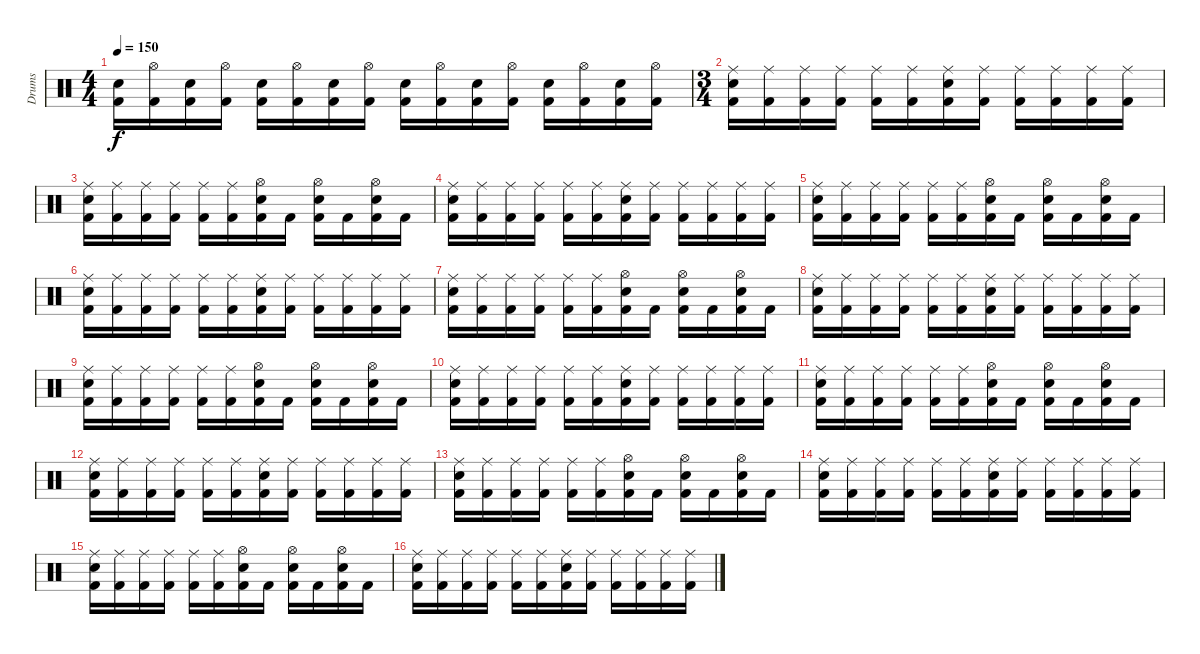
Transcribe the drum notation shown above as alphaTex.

\track ("Drums" "Drums") {instrument percussion}
\staff {score}
\articulation defaults
\ts (4 4)
\tempo 150
\clef neutral
\ks c
("Snare (hit) 2" "Kick (hit) 2").16{dy f} ("Hi-Hat (open)" "Kick (hit) 2").16 ("Snare (hit) 2" "Kick (hit) 2").16 ("Hi-Hat (open)" "Kick (hit) 2").16 ("Snare (hit) 2" "Kick (hit) 2").16 ("Hi-Hat (open)" "Kick (hit) 2").16 ("Snare (hit) 2" "Kick (hit) 2").16 ("Hi-Hat (open)" "Kick (hit) 2").16 ("Snare (hit) 2" "Kick (hit) 2").16 ("Hi-Hat (open)" "Kick (hit) 2").16 ("Snare (hit) 2" "Kick (hit) 2").16 ("Hi-Hat (open)" "Kick (hit) 2").16 ("Snare (hit) 2" "Kick (hit) 2").16 ("Hi-Hat (open)" "Kick (hit) 2").16 ("Snare (hit) 2" "Kick (hit) 2").16 ("Hi-Hat (open)" "Kick (hit) 2").16 |
\ts (3 4)
("Ride (middle)" "Snare (hit) 2" "Kick (hit) 2").16 ("Ride (middle)" "Kick (hit) 2").16 ("Ride (middle)" "Kick (hit) 2").16 ("Ride (middle)" "Kick (hit) 2").16 ("Ride (middle)" "Kick (hit) 2").16 ("Ride (middle)" "Kick (hit) 2").16 ("Ride (middle)" "Snare (hit) 2" "Kick (hit) 2").16 ("Ride (middle)" "Kick (hit) 2").16 ("Ride (middle)" "Kick (hit) 2").16 ("Ride (middle)" "Kick (hit) 2").16 ("Ride (middle)" "Kick (hit) 2").16 ("Ride (middle)" "Kick (hit) 2").16 |
("Ride (middle)" "Snare (hit) 2" "Kick (hit) 2").16 ("Ride (middle)" "Kick (hit) 2").16 ("Ride (middle)" "Kick (hit) 2").16 ("Ride (middle)" "Kick (hit) 2").16 ("Ride (middle)" "Kick (hit) 2").16 ("Ride (middle)" "Kick (hit) 2").16 ("Hi-Hat (open)" "Snare (hit) 2" "Kick (hit) 2").16 "Kick (hit) 2".16 ("Hi-Hat (open)" "Snare (hit) 2" "Kick (hit) 2").16 "Kick (hit) 2".16 ("Hi-Hat (open)" "Snare (hit) 2" "Kick (hit) 2").16 "Kick (hit) 2".16 |
("Ride (middle)" "Snare (hit) 2" "Kick (hit) 2").16 ("Ride (middle)" "Kick (hit) 2").16 ("Ride (middle)" "Kick (hit) 2").16 ("Ride (middle)" "Kick (hit) 2").16 ("Ride (middle)" "Kick (hit) 2").16 ("Ride (middle)" "Kick (hit) 2").16 ("Ride (middle)" "Snare (hit) 2" "Kick (hit) 2").16 ("Ride (middle)" "Kick (hit) 2").16 ("Ride (middle)" "Kick (hit) 2").16 ("Ride (middle)" "Kick (hit) 2").16 ("Ride (middle)" "Kick (hit) 2").16 ("Ride (middle)" "Kick (hit) 2").16 |
("Ride (middle)" "Snare (hit) 2" "Kick (hit) 2").16 ("Ride (middle)" "Kick (hit) 2").16 ("Ride (middle)" "Kick (hit) 2").16 ("Ride (middle)" "Kick (hit) 2").16 ("Ride (middle)" "Kick (hit) 2").16 ("Ride (middle)" "Kick (hit) 2").16 ("Hi-Hat (open)" "Snare (hit) 2" "Kick (hit) 2").16 "Kick (hit) 2".16 ("Hi-Hat (open)" "Snare (hit) 2" "Kick (hit) 2").16 "Kick (hit) 2".16 ("Hi-Hat (open)" "Snare (hit) 2" "Kick (hit) 2").16 "Kick (hit) 2".16 |
("Ride (middle)" "Snare (hit) 2" "Kick (hit) 2").16 ("Ride (middle)" "Kick (hit) 2").16 ("Ride (middle)" "Kick (hit) 2").16 ("Ride (middle)" "Kick (hit) 2").16 ("Ride (middle)" "Kick (hit) 2").16 ("Ride (middle)" "Kick (hit) 2").16 ("Ride (middle)" "Snare (hit) 2" "Kick (hit) 2").16 ("Ride (middle)" "Kick (hit) 2").16 ("Ride (middle)" "Kick (hit) 2").16 ("Ride (middle)" "Kick (hit) 2").16 ("Ride (middle)" "Kick (hit) 2").16 ("Ride (middle)" "Kick (hit) 2").16 |
("Ride (middle)" "Snare (hit) 2" "Kick (hit) 2").16 ("Ride (middle)" "Kick (hit) 2").16 ("Ride (middle)" "Kick (hit) 2").16 ("Ride (middle)" "Kick (hit) 2").16 ("Ride (middle)" "Kick (hit) 2").16 ("Ride (middle)" "Kick (hit) 2").16 ("Hi-Hat (open)" "Snare (hit) 2" "Kick (hit) 2").16 "Kick (hit) 2".16 ("Hi-Hat (open)" "Snare (hit) 2" "Kick (hit) 2").16 "Kick (hit) 2".16 ("Hi-Hat (open)" "Snare (hit) 2" "Kick (hit) 2").16 "Kick (hit) 2".16 |
("Ride (middle)" "Snare (hit) 2" "Kick (hit) 2").16 ("Ride (middle)" "Kick (hit) 2").16 ("Ride (middle)" "Kick (hit) 2").16 ("Ride (middle)" "Kick (hit) 2").16 ("Ride (middle)" "Kick (hit) 2").16 ("Ride (middle)" "Kick (hit) 2").16 ("Ride (middle)" "Snare (hit) 2" "Kick (hit) 2").16 ("Ride (middle)" "Kick (hit) 2").16 ("Ride (middle)" "Kick (hit) 2").16 ("Ride (middle)" "Kick (hit) 2").16 ("Ride (middle)" "Kick (hit) 2").16 ("Ride (middle)" "Kick (hit) 2").16 |
("Ride (middle)" "Snare (hit) 2" "Kick (hit) 2").16 ("Ride (middle)" "Kick (hit) 2").16 ("Ride (middle)" "Kick (hit) 2").16 ("Ride (middle)" "Kick (hit) 2").16 ("Ride (middle)" "Kick (hit) 2").16 ("Ride (middle)" "Kick (hit) 2").16 ("Hi-Hat (open)" "Snare (hit) 2" "Kick (hit) 2").16 "Kick (hit) 2".16 ("Hi-Hat (open)" "Snare (hit) 2" "Kick (hit) 2").16 "Kick (hit) 2".16 ("Hi-Hat (open)" "Snare (hit) 2" "Kick (hit) 2").16 "Kick (hit) 2".16 |
("Ride (middle)" "Snare (hit) 2" "Kick (hit) 2").16 ("Ride (middle)" "Kick (hit) 2").16 ("Ride (middle)" "Kick (hit) 2").16 ("Ride (middle)" "Kick (hit) 2").16 ("Ride (middle)" "Kick (hit) 2").16 ("Ride (middle)" "Kick (hit) 2").16 ("Ride (middle)" "Snare (hit) 2" "Kick (hit) 2").16 ("Ride (middle)" "Kick (hit) 2").16 ("Ride (middle)" "Kick (hit) 2").16 ("Ride (middle)" "Kick (hit) 2").16 ("Ride (middle)" "Kick (hit) 2").16 ("Ride (middle)" "Kick (hit) 2").16 |
("Ride (middle)" "Snare (hit) 2" "Kick (hit) 2").16 ("Ride (middle)" "Kick (hit) 2").16 ("Ride (middle)" "Kick (hit) 2").16 ("Ride (middle)" "Kick (hit) 2").16 ("Ride (middle)" "Kick (hit) 2").16 ("Ride (middle)" "Kick (hit) 2").16 ("Hi-Hat (open)" "Snare (hit) 2" "Kick (hit) 2").16 "Kick (hit) 2".16 ("Hi-Hat (open)" "Snare (hit) 2" "Kick (hit) 2").16 "Kick (hit) 2".16 ("Hi-Hat (open)" "Snare (hit) 2" "Kick (hit) 2").16 "Kick (hit) 2".16 |
("Ride (middle)" "Snare (hit) 2" "Kick (hit) 2").16 ("Ride (middle)" "Kick (hit) 2").16 ("Ride (middle)" "Kick (hit) 2").16 ("Ride (middle)" "Kick (hit) 2").16 ("Ride (middle)" "Kick (hit) 2").16 ("Ride (middle)" "Kick (hit) 2").16 ("Ride (middle)" "Snare (hit) 2" "Kick (hit) 2").16 ("Ride (middle)" "Kick (hit) 2").16 ("Ride (middle)" "Kick (hit) 2").16 ("Ride (middle)" "Kick (hit) 2").16 ("Ride (middle)" "Kick (hit) 2").16 ("Ride (middle)" "Kick (hit) 2").16 |
("Ride (middle)" "Snare (hit) 2" "Kick (hit) 2").16 ("Ride (middle)" "Kick (hit) 2").16 ("Ride (middle)" "Kick (hit) 2").16 ("Ride (middle)" "Kick (hit) 2").16 ("Ride (middle)" "Kick (hit) 2").16 ("Ride (middle)" "Kick (hit) 2").16 ("Hi-Hat (open)" "Snare (hit) 2" "Kick (hit) 2").16 "Kick (hit) 2".16 ("Hi-Hat (open)" "Snare (hit) 2" "Kick (hit) 2").16 "Kick (hit) 2".16 ("Hi-Hat (open)" "Snare (hit) 2" "Kick (hit) 2").16 "Kick (hit) 2".16 |
("Ride (middle)" "Snare (hit) 2" "Kick (hit) 2").16 ("Ride (middle)" "Kick (hit) 2").16 ("Ride (middle)" "Kick (hit) 2").16 ("Ride (middle)" "Kick (hit) 2").16 ("Ride (middle)" "Kick (hit) 2").16 ("Ride (middle)" "Kick (hit) 2").16 ("Ride (middle)" "Snare (hit) 2" "Kick (hit) 2").16 ("Ride (middle)" "Kick (hit) 2").16 ("Ride (middle)" "Kick (hit) 2").16 ("Ride (middle)" "Kick (hit) 2").16 ("Ride (middle)" "Kick (hit) 2").16 ("Ride (middle)" "Kick (hit) 2").16 |
("Ride (middle)" "Snare (hit) 2" "Kick (hit) 2").16 ("Ride (middle)" "Kick (hit) 2").16 ("Ride (middle)" "Kick (hit) 2").16 ("Ride (middle)" "Kick (hit) 2").16 ("Ride (middle)" "Kick (hit) 2").16 ("Ride (middle)" "Kick (hit) 2").16 ("Hi-Hat (open)" "Snare (hit) 2" "Kick (hit) 2").16 "Kick (hit) 2".16 ("Hi-Hat (open)" "Snare (hit) 2" "Kick (hit) 2").16 "Kick (hit) 2".16 ("Hi-Hat (open)" "Snare (hit) 2" "Kick (hit) 2").16 "Kick (hit) 2".16 |
("Ride (middle)" "Snare (hit) 2" "Kick (hit) 2").16 ("Ride (middle)" "Kick (hit) 2").16 ("Ride (middle)" "Kick (hit) 2").16 ("Ride (middle)" "Kick (hit) 2").16 ("Ride (middle)" "Kick (hit) 2").16 ("Ride (middle)" "Kick (hit) 2").16 ("Ride (middle)" "Snare (hit) 2" "Kick (hit) 2").16 ("Ride (middle)" "Kick (hit) 2").16 ("Ride (middle)" "Kick (hit) 2").16 ("Ride (middle)" "Kick (hit) 2").16 ("Ride (middle)" "Kick (hit) 2").16 ("Ride (middle)" "Kick (hit) 2").16
